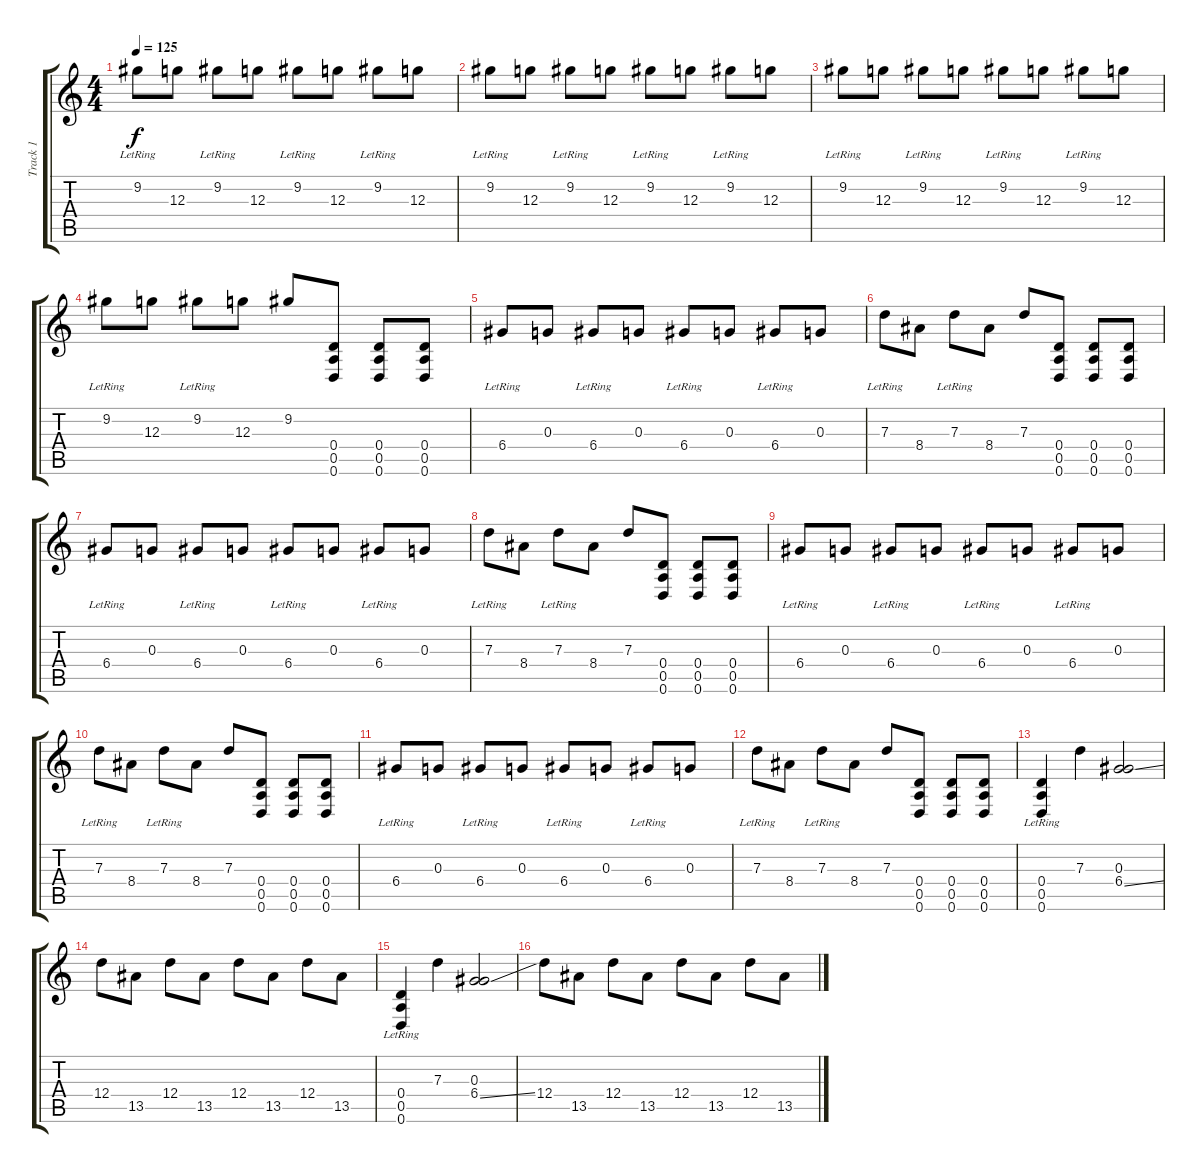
\track ("Track 1" "Track 1") {instrument distortionguitar}
\staff {score tabs}
\tuning (E4 B3 G3 D3 A2 D2) {hide}
\ts (4 4)
\tempo 125
\clef g2
\ks c
9.2{lr}.8{dy f} 12.3.8 9.2{lr}.8 12.3.8 9.2{lr}.8 12.3.8 9.2{lr}.8 12.3.8 |
9.2{lr}.8 12.3.8 9.2{lr}.8 12.3.8 9.2{lr}.8 12.3.8 9.2{lr}.8 12.3.8 |
9.2{lr}.8 12.3.8 9.2{lr}.8 12.3.8 9.2{lr}.8 12.3.8 9.2{lr}.8 12.3.8 |
9.2{lr}.8 12.3.8 9.2{lr}.8 12.3.8 9.2.8 (0.4 0.5 0.6).8 (0.4 0.5 0.6).8 (0.4 0.5 0.6).8 |
6.4{lr}.8 0.3.8 6.4{lr}.8 0.3.8 6.4{lr}.8 0.3.8 6.4{lr}.8 0.3.8 |
7.3{lr}.8 8.4.8 7.3{lr}.8 8.4.8 7.3.8 (0.4 0.5 0.6).8 (0.4 0.5 0.6).8 (0.4 0.5 0.6).8 |
6.4{lr}.8 0.3.8 6.4{lr}.8 0.3.8 6.4{lr}.8 0.3.8 6.4{lr}.8 0.3.8 |
7.3{lr}.8 8.4.8 7.3{lr}.8 8.4.8 7.3.8 (0.4 0.5 0.6).8 (0.4 0.5 0.6).8 (0.4 0.5 0.6).8 |
6.4{lr}.8 0.3.8 6.4{lr}.8 0.3.8 6.4{lr}.8 0.3.8 6.4{lr}.8 0.3.8 |
7.3{lr}.8 8.4.8 7.3{lr}.8 8.4.8 7.3.8 (0.4 0.5 0.6).8 (0.4 0.5 0.6).8 (0.4 0.5 0.6).8 |
6.4{lr}.8 0.3.8 6.4{lr}.8 0.3.8 6.4{lr}.8 0.3.8 6.4{lr}.8 0.3.8 |
7.3{lr}.8 8.4.8 7.3{lr}.8 8.4.8 7.3.8 (0.4 0.5 0.6).8 (0.4 0.5 0.6).8 (0.4 0.5 0.6).8 |
(0.4 0.5{lr} 0.6{lr}).4 7.3.4 (0.3 6.4{ss}).2 |
12.4.8 13.5.8 12.4.8 13.5.8 12.4.8 13.5.8 12.4.8 13.5.8 |
(0.4{lr} 0.5 0.6).4 7.3.4 (0.3 6.4{ss}).2 |
12.4.8 13.5.8 12.4.8 13.5.8 12.4.8 13.5.8 12.4.8 13.5.8
